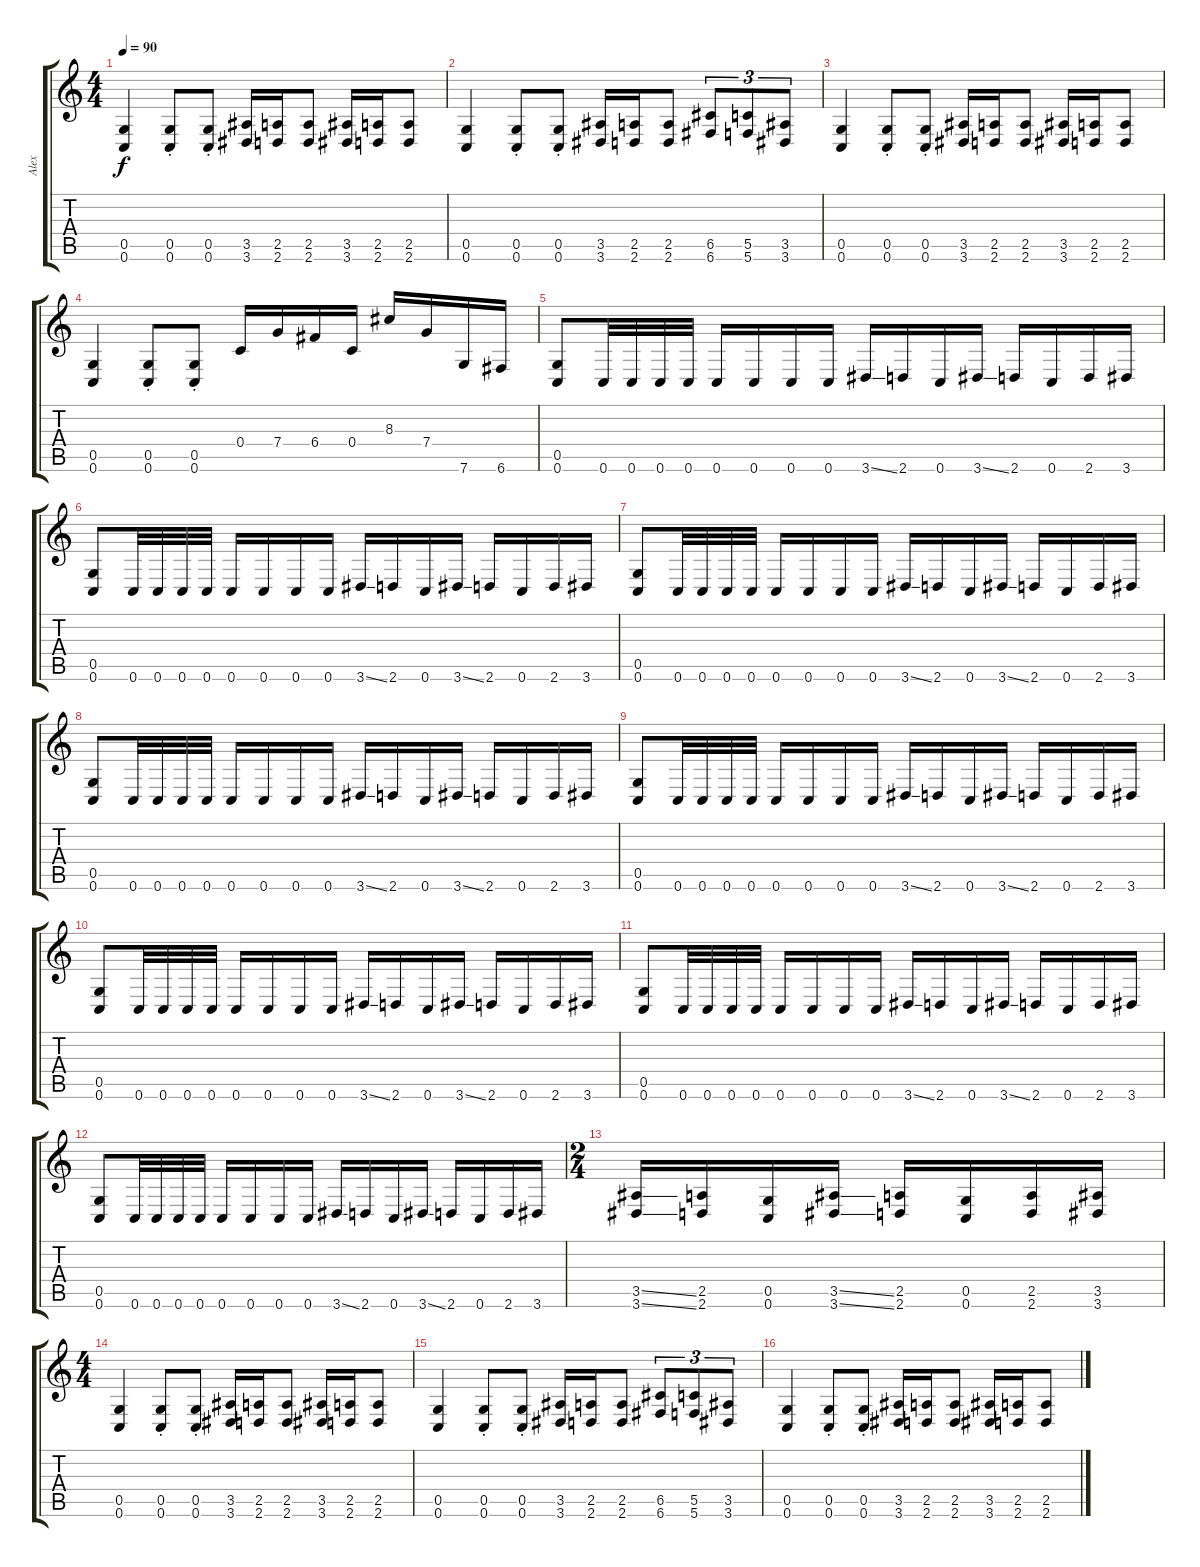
\track ("Alex" "Alex") {instrument distortionguitar}
\staff {score tabs}
\tuning (D4 A3 F3 C3 G2 C2) {hide}
\ts (4 4)
\tempo 90
\clef g2
\ks c
(0.5 0.6).4{dy f} (0.5{st} 0.6{st}).8 (0.5{st} 0.6{st}).8 (3.5 3.6).16 (2.5 2.6).16 (2.5 2.6).8 (3.5 3.6).16 (2.5 2.6).16 (2.5 2.6).8 |
(0.5 0.6).4 (0.5{st} 0.6{st}).8 (0.5{st} 0.6{st}).8 (3.5 3.6).16 (2.5 2.6).16 (2.5 2.6).8 (6.5 6.6).8{tu (3 2)} (5.5 5.6).8{tu (3 2)} (3.5 3.6).8{tu (3 2)} |
(0.5 0.6).4 (0.5{st} 0.6{st}).8 (0.5{st} 0.6{st}).8 (3.5 3.6).16 (2.5 2.6).16 (2.5 2.6).8 (3.5 3.6).16 (2.5 2.6).16 (2.5 2.6).8 |
(0.5 0.6).4 (0.5{st} 0.6{st}).8 (0.5{st} 0.6{st}).8 0.4.16 7.4.16 6.4.16 0.4.16 8.3.16 7.4.16 7.6.16 6.6.16 |
(0.5 0.6).8 0.6.32 0.6.32 0.6.32 0.6.32 0.6.16 0.6.16 0.6.16 0.6.16 3.6{ss}.16 2.6.16 0.6.16 3.6{ss}.16 2.6.16 0.6.16 2.6.16 3.6.16 |
(0.5 0.6).8 0.6.32 0.6.32 0.6.32 0.6.32 0.6.16 0.6.16 0.6.16 0.6.16 3.6{ss}.16 2.6.16 0.6.16 3.6{ss}.16 2.6.16 0.6.16 2.6.16 3.6.16 |
(0.5 0.6).8 0.6.32 0.6.32 0.6.32 0.6.32 0.6.16 0.6.16 0.6.16 0.6.16 3.6{ss}.16 2.6.16 0.6.16 3.6{ss}.16 2.6.16 0.6.16 2.6.16 3.6.16 |
(0.5 0.6).8 0.6.32 0.6.32 0.6.32 0.6.32 0.6.16 0.6.16 0.6.16 0.6.16 3.6{ss}.16 2.6.16 0.6.16 3.6{ss}.16 2.6.16 0.6.16 2.6.16 3.6.16 |
(0.5 0.6).8 0.6.32 0.6.32 0.6.32 0.6.32 0.6.16 0.6.16 0.6.16 0.6.16 3.6{ss}.16 2.6.16 0.6.16 3.6{ss}.16 2.6.16 0.6.16 2.6.16 3.6.16 |
(0.5 0.6).8 0.6.32 0.6.32 0.6.32 0.6.32 0.6.16 0.6.16 0.6.16 0.6.16 3.6{ss}.16 2.6.16 0.6.16 3.6{ss}.16 2.6.16 0.6.16 2.6.16 3.6.16 |
(0.5 0.6).8 0.6.32 0.6.32 0.6.32 0.6.32 0.6.16 0.6.16 0.6.16 0.6.16 3.6{ss}.16 2.6.16 0.6.16 3.6{ss}.16 2.6.16 0.6.16 2.6.16 3.6.16 |
(0.5 0.6).8 0.6.32 0.6.32 0.6.32 0.6.32 0.6.16 0.6.16 0.6.16 0.6.16 3.6{ss}.16 2.6.16 0.6.16 3.6{ss}.16 2.6.16 0.6.16 2.6.16 3.6.16 |
\ts (2 4)
(3.5{ss} 3.6{ss}).16 (2.5 2.6).16 (0.5 0.6).16 (3.5{ss} 3.6{ss}).16 (2.5 2.6).16 (0.5 0.6).16 (2.5 2.6).16 (3.5 3.6).16 |
\ts (4 4)
(0.5 0.6).4 (0.5{st} 0.6{st}).8 (0.5{st} 0.6{st}).8 (3.5 3.6).16 (2.5 2.6).16 (2.5 2.6).8 (3.5 3.6).16 (2.5 2.6).16 (2.5 2.6).8 |
(0.5 0.6).4 (0.5{st} 0.6{st}).8 (0.5{st} 0.6{st}).8 (3.5 3.6).16 (2.5 2.6).16 (2.5 2.6).8 (6.5 6.6).8{tu (3 2)} (5.5 5.6).8{tu (3 2)} (3.5 3.6).8{tu (3 2)} |
(0.5 0.6).4 (0.5{st} 0.6{st}).8 (0.5{st} 0.6{st}).8 (3.5 3.6).16 (2.5 2.6).16 (2.5 2.6).8 (3.5 3.6).16 (2.5 2.6).16 (2.5 2.6).8
